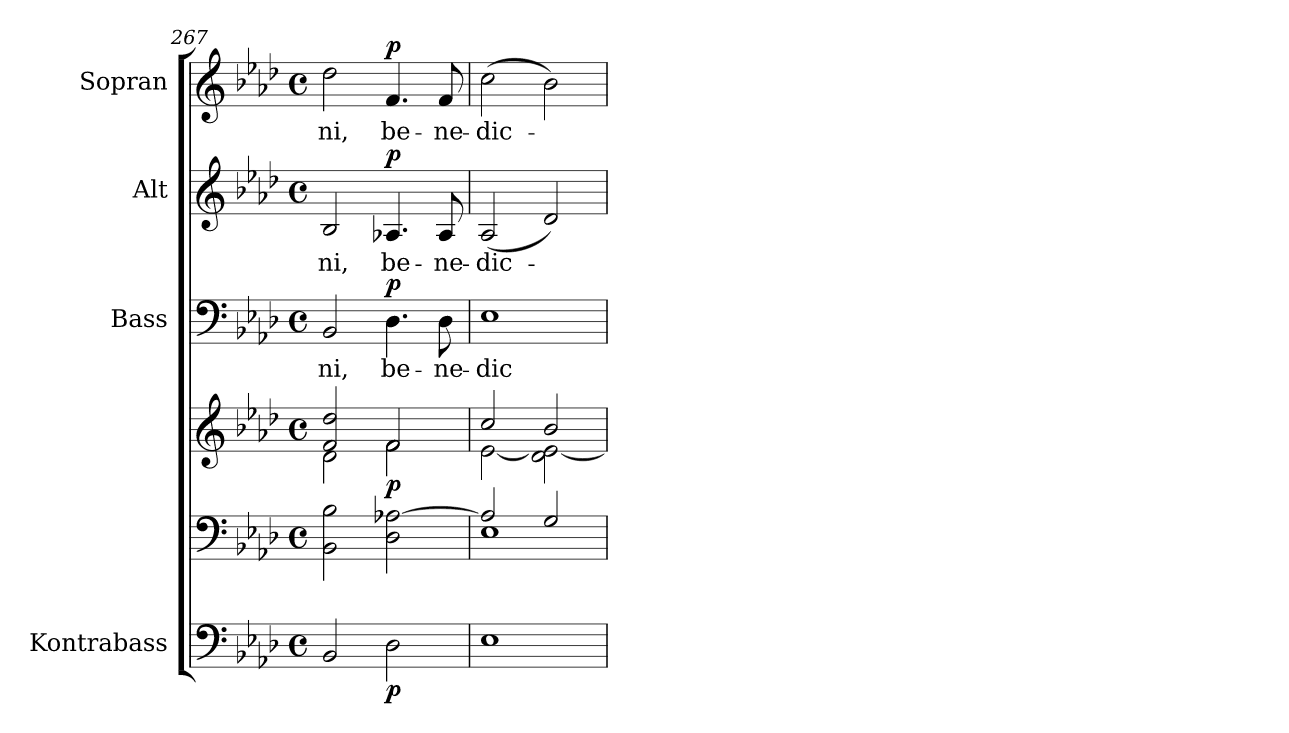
**kern	**dynam	**kern	**kern	**dynam	**kern	**text	**dynam	**kern	**text	**dynam	**kern	**text	**dynam
*part5	*part5	*part4	*part4	*part4	*part3	*part3	*part3	*part2	*part2	*part2	*part1	*part1	*part1
*staff6	*staff6	*staff5	*staff4	*staff4/5	*staff3	*staff3	*staff3	*staff2	*staff2	*staff2	*staff1	*staff1	*staff1
*I"Kontrabass	*	*	*	*	*I"Bass	*	*	*I"Alt	*	*	*I"Sopran	*	*
*I'Kb.	*	*	*	*	*I'B.	*	*	*I'A.	*	*	*I'S.	*	*
*clefF4	*	*clefF4	*clefG2	*	*clefF4	*	*	*clefG2	*	*	*clefG2	*	*
*ITrd7c12	*	*	*	*	*	*	*	*	*	*	*	*	*
*k[b-e-a-d-]	*	*k[b-e-a-d-]	*k[b-e-a-d-]	*	*k[b-e-a-d-]	*	*	*k[b-e-a-d-]	*	*	*k[b-e-a-d-]	*	*
*A-:	*	*A-:	*A-:	*	*A-:	*	*	*A-:	*	*	*A-:	*	*
*M4/4	*	*M4/4	*M4/4	*	*M4/4	*	*	*M4/4	*	*	*M4/4	*	*
*met(c)	*	*met(c)	*met(c)	*	*met(c)	*	*	*met(c)	*	*	*met(c)	*	*
=267	=267	=267	=267	=267	=267	=267	=267	=267	=267	=267	=267	=267	=267
*	*	*	*^	*	*	*	*	*	*	*	*	*	*
!	!	!	!	!	!	!	!LO:LY:b	!	!	!LO:LY:b	!	!	!LO:LY:b	!
2BBB-/	.	2BB-\ 2B-\	2f/ 2dd-/	2d-\	.	2BB-/	-ni,	.	2B-/	-ni,	.	2dd-\	-ni,	.
!	!LO:DY:b	!	!	!	!LO:DY:b	!	!LO:LY:b	!LO:DY:a	!	!LO:LY:b	!LO:DY:a	!	!LO:LY:b	!LO:DY:a
2DD-\	p	2D-\ [2A-X\	2f/	2f\	p	4.D-\	be-	p	4.A-X/	be-	p	4.f/	be-	p
!	!	!	!	!	!	!	!LO:LY:b	!	!	!LO:LY:b	!	!	!LO:LY:b	!
.	.	.	.	.	.	8D-\	-ne-	.	8A-/	-ne-	.	8f/	-ne-	.
=268	=268	=268	=268	=268	=268	=268	=268	=268	=268	=268	=268	=268	=268	=268
*	*	*^	*	*	*	*	*	*	*	*	*	*	*	*
!	!	!	!	!	!	!	!	!LO:LY:b	!	!	!LO:LY:b	!	!	!LO:LY:b	!
1EE-	.	2A-/]	1E-	2cc/	[<2e-\	.	1E-	-dic-	.	(<2A-/	-dic-	.	(>2cc\	-dic-	.
.	.	2G/	.	2b-/	2d-\ 2e-\_	.	.	.	.	2d-/)	.	.	2b-\)	.	.
*	*	*v	*v	*	*	*	*	*	*	*	*	*	*	*	*
*	*	*	*v	*v	*	*	*	*	*	*	*	*	*	*
=	=	=	=	=	=	=	=	=	=	=	=	=	=
*-	*-	*-	*-	*-	*-	*-	*-	*-	*-	*-	*-	*-	*-
